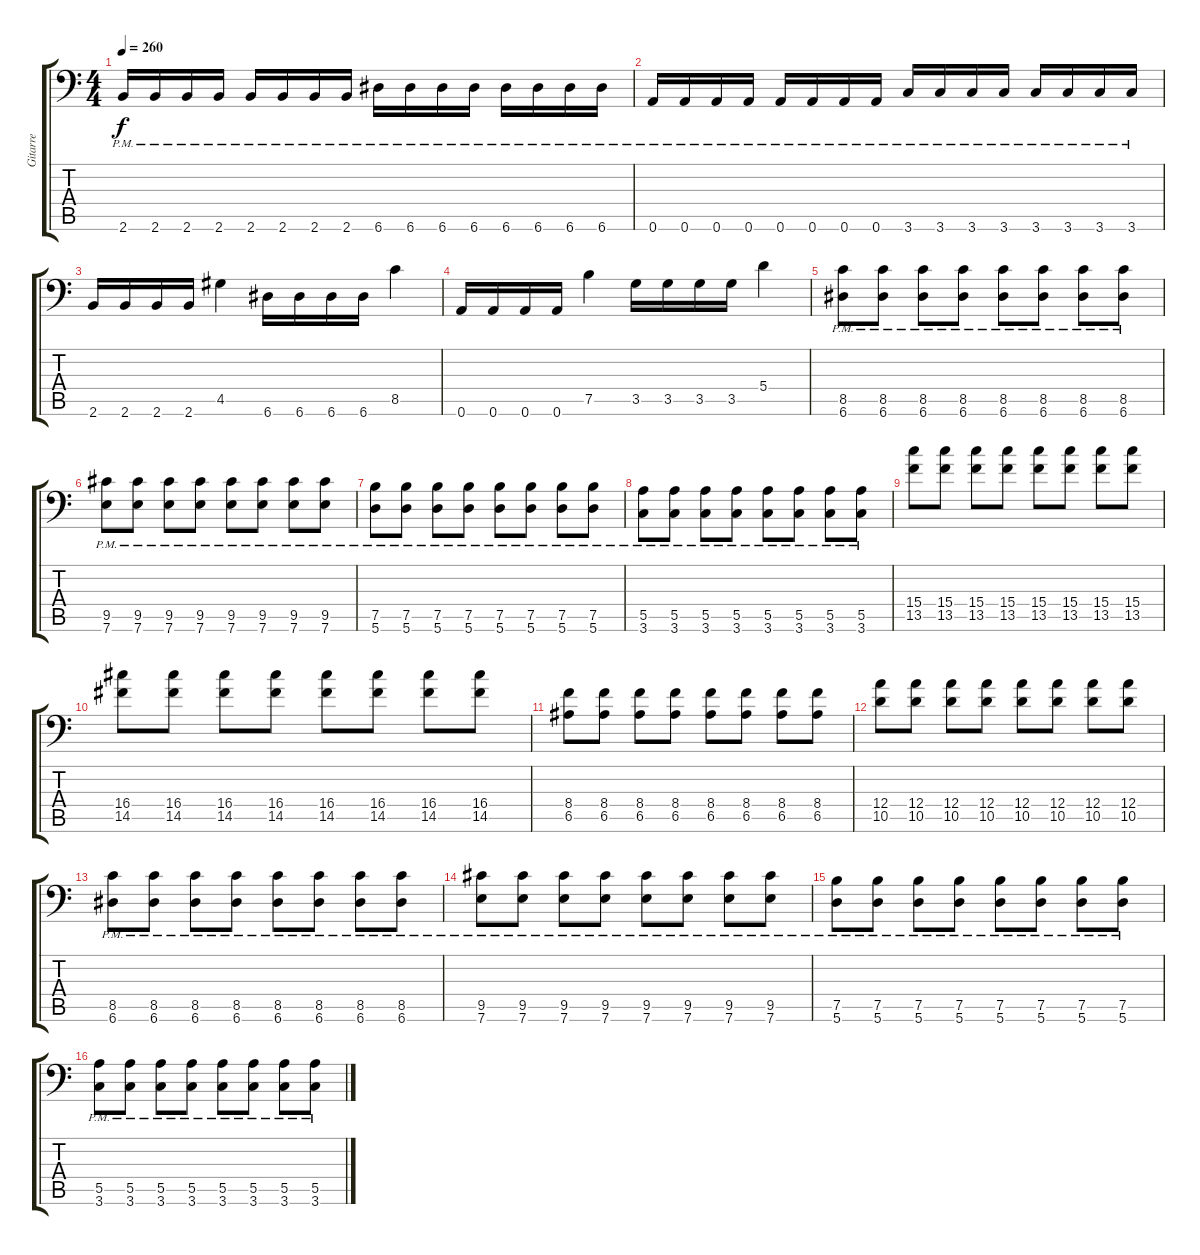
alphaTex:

\track ("Gitarre" "Gitarre") {instrument distortionguitar}
\staff {score tabs}
\tuning (A3 G3 D3 A2 E2 A1) {hide}
\ts (4 4)
\tempo 260
\clef f4
\ks c
2.6{pm}.16{dy f} 2.6{pm}.16 2.6{pm}.16 2.6{pm}.16 2.6{pm}.16 2.6{pm}.16 2.6{pm}.16 2.6{pm}.16 6.6{pm}.16 6.6{pm}.16 6.6{pm}.16 6.6{pm}.16 6.6{pm}.16 6.6{pm}.16 6.6{pm}.16 6.6{pm}.16 |
0.6{pm}.16 0.6{pm}.16 0.6{pm}.16 0.6{pm}.16 0.6{pm}.16 0.6{pm}.16 0.6{pm}.16 0.6{pm}.16 3.6{pm}.16 3.6{pm}.16 3.6{pm}.16 3.6{pm}.16 3.6{pm}.16 3.6{pm}.16 3.6{pm}.16 3.6{pm}.16 |
2.6.16 2.6.16 2.6.16 2.6.16 4.5.4 6.6.16 6.6.16 6.6.16 6.6.16 8.5.4 |
0.6.16 0.6.16 0.6.16 0.6.16 7.5.4 3.5.16 3.5.16 3.5.16 3.5.16 5.4.4 |
(8.5{pm} 6.6{pm}).8 (8.5{pm} 6.6{pm}).8 (8.5{pm} 6.6{pm}).8 (8.5{pm} 6.6{pm}).8 (8.5{pm} 6.6{pm}).8 (8.5{pm} 6.6{pm}).8 (8.5{pm} 6.6{pm}).8 (8.5{pm} 6.6{pm}).8 |
(9.5{pm} 7.6{pm}).8 (9.5{pm} 7.6{pm}).8 (9.5{pm} 7.6{pm}).8 (9.5{pm} 7.6{pm}).8 (9.5{pm} 7.6{pm}).8 (9.5{pm} 7.6{pm}).8 (9.5{pm} 7.6{pm}).8 (9.5{pm} 7.6{pm}).8 |
(7.5{pm} 5.6{pm}).8 (7.5{pm} 5.6{pm}).8 (7.5{pm} 5.6{pm}).8 (7.5{pm} 5.6{pm}).8 (7.5{pm} 5.6{pm}).8 (7.5{pm} 5.6{pm}).8 (7.5{pm} 5.6{pm}).8 (7.5{pm} 5.6{pm}).8 |
(5.5{pm} 3.6{pm}).8 (5.5{pm} 3.6{pm}).8 (5.5{pm} 3.6{pm}).8 (5.5{pm} 3.6{pm}).8 (5.5{pm} 3.6{pm}).8 (5.5{pm} 3.6{pm}).8 (5.5{pm} 3.6{pm}).8 (5.5{pm} 3.6{pm}).8 |
(15.4 13.5).8 (15.4 13.5).8 (15.4 13.5).8 (15.4 13.5).8 (15.4 13.5).8 (15.4 13.5).8 (15.4 13.5).8 (15.4 13.5).8 |
(16.4 14.5).8 (16.4 14.5).8 (16.4 14.5).8 (16.4 14.5).8 (16.4 14.5).8 (16.4 14.5).8 (16.4 14.5).8 (16.4 14.5).8 |
(8.4 6.5).8 (8.4 6.5).8 (8.4 6.5).8 (8.4 6.5).8 (8.4 6.5).8 (8.4 6.5).8 (8.4 6.5).8 (8.4 6.5).8 |
(12.4 10.5).8 (12.4 10.5).8 (12.4 10.5).8 (12.4 10.5).8 (12.4 10.5).8 (12.4 10.5).8 (12.4 10.5).8 (12.4 10.5).8 |
(8.5{pm} 6.6{pm}).8 (8.5{pm} 6.6{pm}).8 (8.5{pm} 6.6{pm}).8 (8.5{pm} 6.6{pm}).8 (8.5{pm} 6.6{pm}).8 (8.5{pm} 6.6{pm}).8 (8.5{pm} 6.6{pm}).8 (8.5{pm} 6.6{pm}).8 |
(9.5{pm} 7.6{pm}).8 (9.5{pm} 7.6{pm}).8 (9.5{pm} 7.6{pm}).8 (9.5{pm} 7.6{pm}).8 (9.5{pm} 7.6{pm}).8 (9.5{pm} 7.6{pm}).8 (9.5{pm} 7.6{pm}).8 (9.5{pm} 7.6{pm}).8 |
(7.5{pm} 5.6{pm}).8 (7.5{pm} 5.6{pm}).8 (7.5{pm} 5.6{pm}).8 (7.5{pm} 5.6{pm}).8 (7.5{pm} 5.6{pm}).8 (7.5{pm} 5.6{pm}).8 (7.5{pm} 5.6{pm}).8 (7.5{pm} 5.6{pm}).8 |
(5.5{pm} 3.6{pm}).8 (5.5{pm} 3.6{pm}).8 (5.5{pm} 3.6{pm}).8 (5.5{pm} 3.6{pm}).8 (5.5{pm} 3.6{pm}).8 (5.5{pm} 3.6{pm}).8 (5.5{pm} 3.6{pm}).8 (5.5{pm} 3.6{pm}).8
